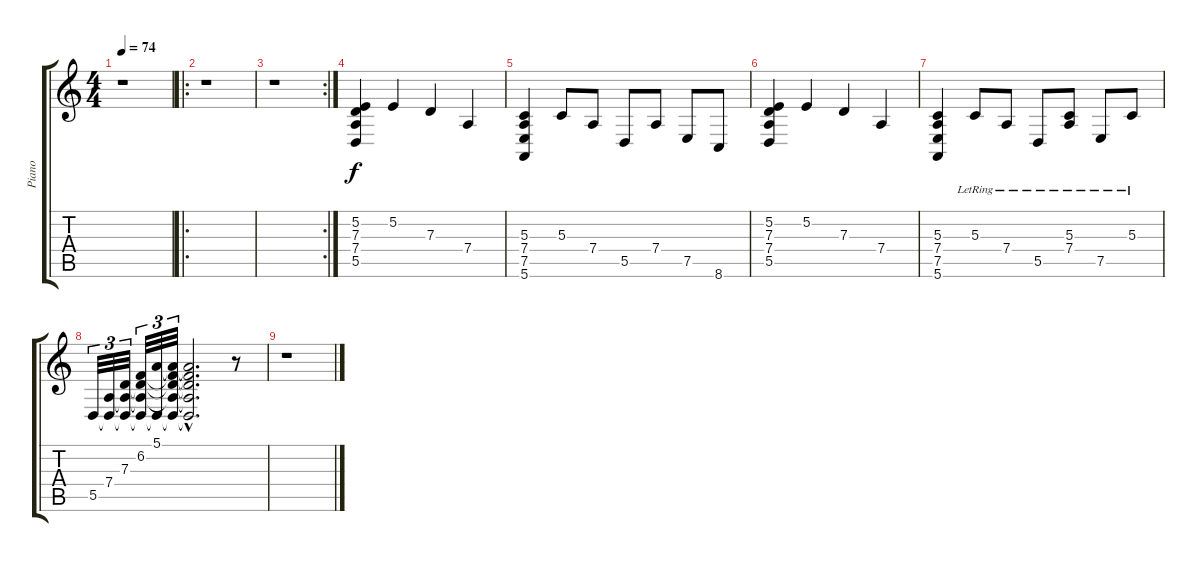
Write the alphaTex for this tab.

\track ("Piano" "Piano") {instrument acousticgrandpiano}
\staff {score tabs}
\tuning (E4 B3 G3 D3 A2 E2) {hide}
\ts (4 4)
\tempo 74
\clef g2
\ks c
r.1{dy f} |
\ro
r.1 |
\rc 2
r.1 |
(5.2 7.3 7.4 5.5).4 5.2.4 7.3.4 7.4.4 |
(5.3 7.4 7.5 5.6).4 5.3.8 7.4.8 5.5.8 7.4.8 7.5.8 8.6.8 |
(5.2 7.3 7.4 5.5).4 5.2.4 7.3.4 7.4.4 |
(5.3 7.4 7.5 5.6).4 5.3{lr}.8 7.4{lr}.8 5.5{lr}.8 (5.3 7.4{lr}).8 7.5{lr}.8 5.3{lr}.8 |
5.5.32{tu (3 2)} (7.4 5.5{t}).32{tu (3 2)} (7.3 7.4{t} 5.5{t}).32{tu (3 2)} (6.2 7.3{t} 7.4{t} 5.5{t}).32{tu (3 2)} (5.1 5.5{t}).32{tu (3 2)} (5.1{t} 6.2{t} 7.3{t} 7.4{t} 5.5{t}).32{tu (3 2)} (5.1{hac t} 6.2{hac t} 7.3{hac t} 7.4{hac t} 5.5{hac t}).2{d} r.8 |
r.1
